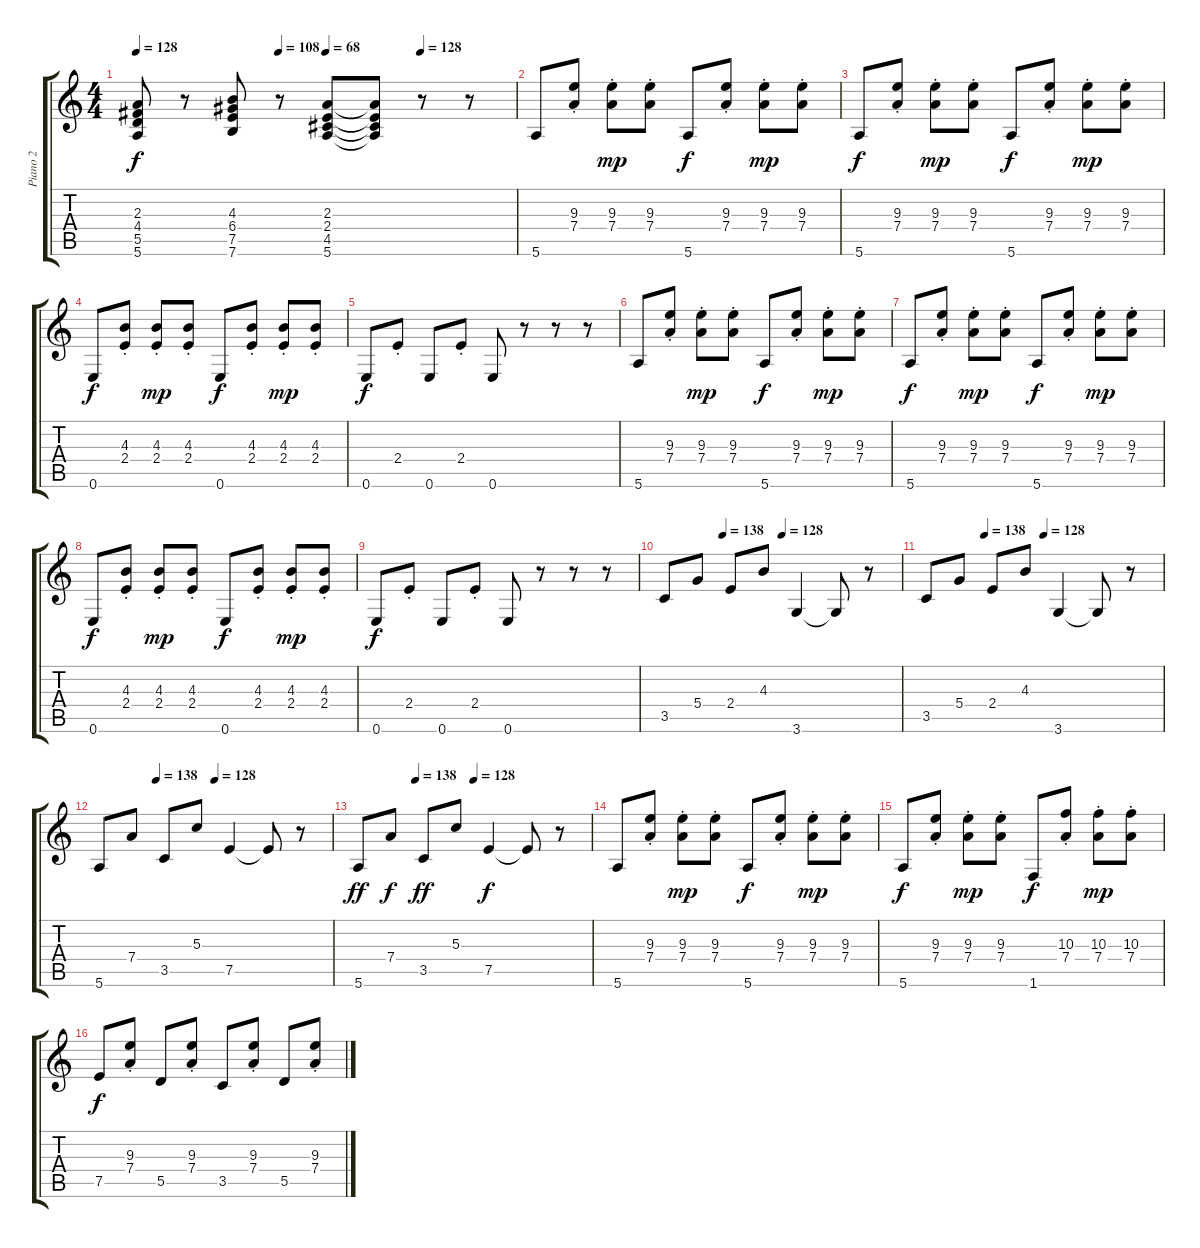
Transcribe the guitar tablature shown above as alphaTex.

\track ("Piano 2" "Piano 2") {instrument acousticguitarsteel}
\staff {score tabs}
\tuning (E4 B3 G3 D3 A2 E2) {hide}
\ts (4 4)
\tempo 128
\tempo (108 0.375)
\tempo (68 0.5)
\tempo (128 0.75)
\clef g2
\ks c
(2.3 4.4 5.5 5.6).8{dy f} r.8 (4.3 6.4 7.5 7.6).8 r.8 (2.3 2.4 4.5 5.6).8 (2.3{t} 2.4{t} 4.5{t} 5.6{t}).8 r.8 r.8 |
5.6.8 (9.3{st} 7.4{st}).8 (9.3{st} 7.4{st}).8{dy mp} (9.3{st} 7.4{st}).8 5.6.8{dy f} (9.3{st} 7.4{st}).8 (9.3{st} 7.4{st}).8{dy mp} (9.3{st} 7.4{st}).8 |
5.6.8{dy f} (9.3{st} 7.4{st}).8 (9.3{st} 7.4{st}).8{dy mp} (9.3{st} 7.4{st}).8 5.6.8{dy f} (9.3{st} 7.4{st}).8 (9.3{st} 7.4{st}).8{dy mp} (9.3{st} 7.4{st}).8 |
0.6.8{dy f} (4.3{st} 2.4{st}).8 (4.3{st} 2.4{st}).8{dy mp} (4.3{st} 2.4{st}).8 0.6.8{dy f} (4.3{st} 2.4{st}).8 (4.3{st} 2.4{st}).8{dy mp} (4.3{st} 2.4{st}).8 |
0.6.8{dy f} 2.4{st}.8 0.6.8 2.4{st}.8 0.6.8 r.8 r.8 r.8 |
5.6.8 (9.3{st} 7.4{st}).8 (9.3{st} 7.4{st}).8{dy mp} (9.3{st} 7.4{st}).8 5.6.8{dy f} (9.3{st} 7.4{st}).8 (9.3{st} 7.4{st}).8{dy mp} (9.3{st} 7.4{st}).8 |
5.6.8{dy f} (9.3{st} 7.4{st}).8 (9.3{st} 7.4{st}).8{dy mp} (9.3{st} 7.4{st}).8 5.6.8{dy f} (9.3{st} 7.4{st}).8 (9.3{st} 7.4{st}).8{dy mp} (9.3{st} 7.4{st}).8 |
0.6.8{dy f} (4.3{st} 2.4{st}).8 (4.3{st} 2.4{st}).8{dy mp} (4.3{st} 2.4{st}).8 0.6.8{dy f} (4.3{st} 2.4{st}).8 (4.3{st} 2.4{st}).8{dy mp} (4.3{st} 2.4{st}).8 |
0.6.8{dy f} 2.4{st}.8 0.6.8 2.4{st}.8 0.6.8 r.8 r.8 r.8 |
\tempo (138 0.25)
\tempo (128 0.5)
3.5.8 5.4.8 2.4.8 4.3.8 3.6.4 3.6{t}.8 r.8 |
\tempo (138 0.25)
\tempo (128 0.5)
3.5.8 5.4.8 2.4.8 4.3.8 3.6.4 3.6{t}.8 r.8 |
\tempo (138 0.25)
\tempo (128 0.5)
5.6.8 7.4.8 3.5.8 5.3.8 7.5.4 7.5{t}.8 r.8 |
\tempo (138 0.25)
\tempo (128 0.5)
5.6.8{dy ff} 7.4.8{dy f} 3.5.8{dy ff} 5.3.8 7.5.4{dy f} 7.5{t}.8 r.8 |
5.6.8 (9.3{st} 7.4{st}).8 (9.3{st} 7.4{st}).8{dy mp} (9.3{st} 7.4{st}).8 5.6.8{dy f} (9.3{st} 7.4{st}).8 (9.3{st} 7.4{st}).8{dy mp} (9.3{st} 7.4{st}).8 |
5.6.8{dy f} (9.3{st} 7.4{st}).8 (9.3{st} 7.4{st}).8{dy mp} (9.3{st} 7.4{st}).8 1.6.8{dy f} (10.3{st} 7.4{st}).8 (10.3{st} 7.4{st}).8{dy mp} (10.3{st} 7.4{st}).8 |
7.5.8{dy f} (9.3{st} 7.4{st}).8 5.5.8 (9.3{st} 7.4{st}).8 3.5.8 (9.3{st} 7.4{st}).8 5.5.8 (9.3{st} 7.4{st}).8
